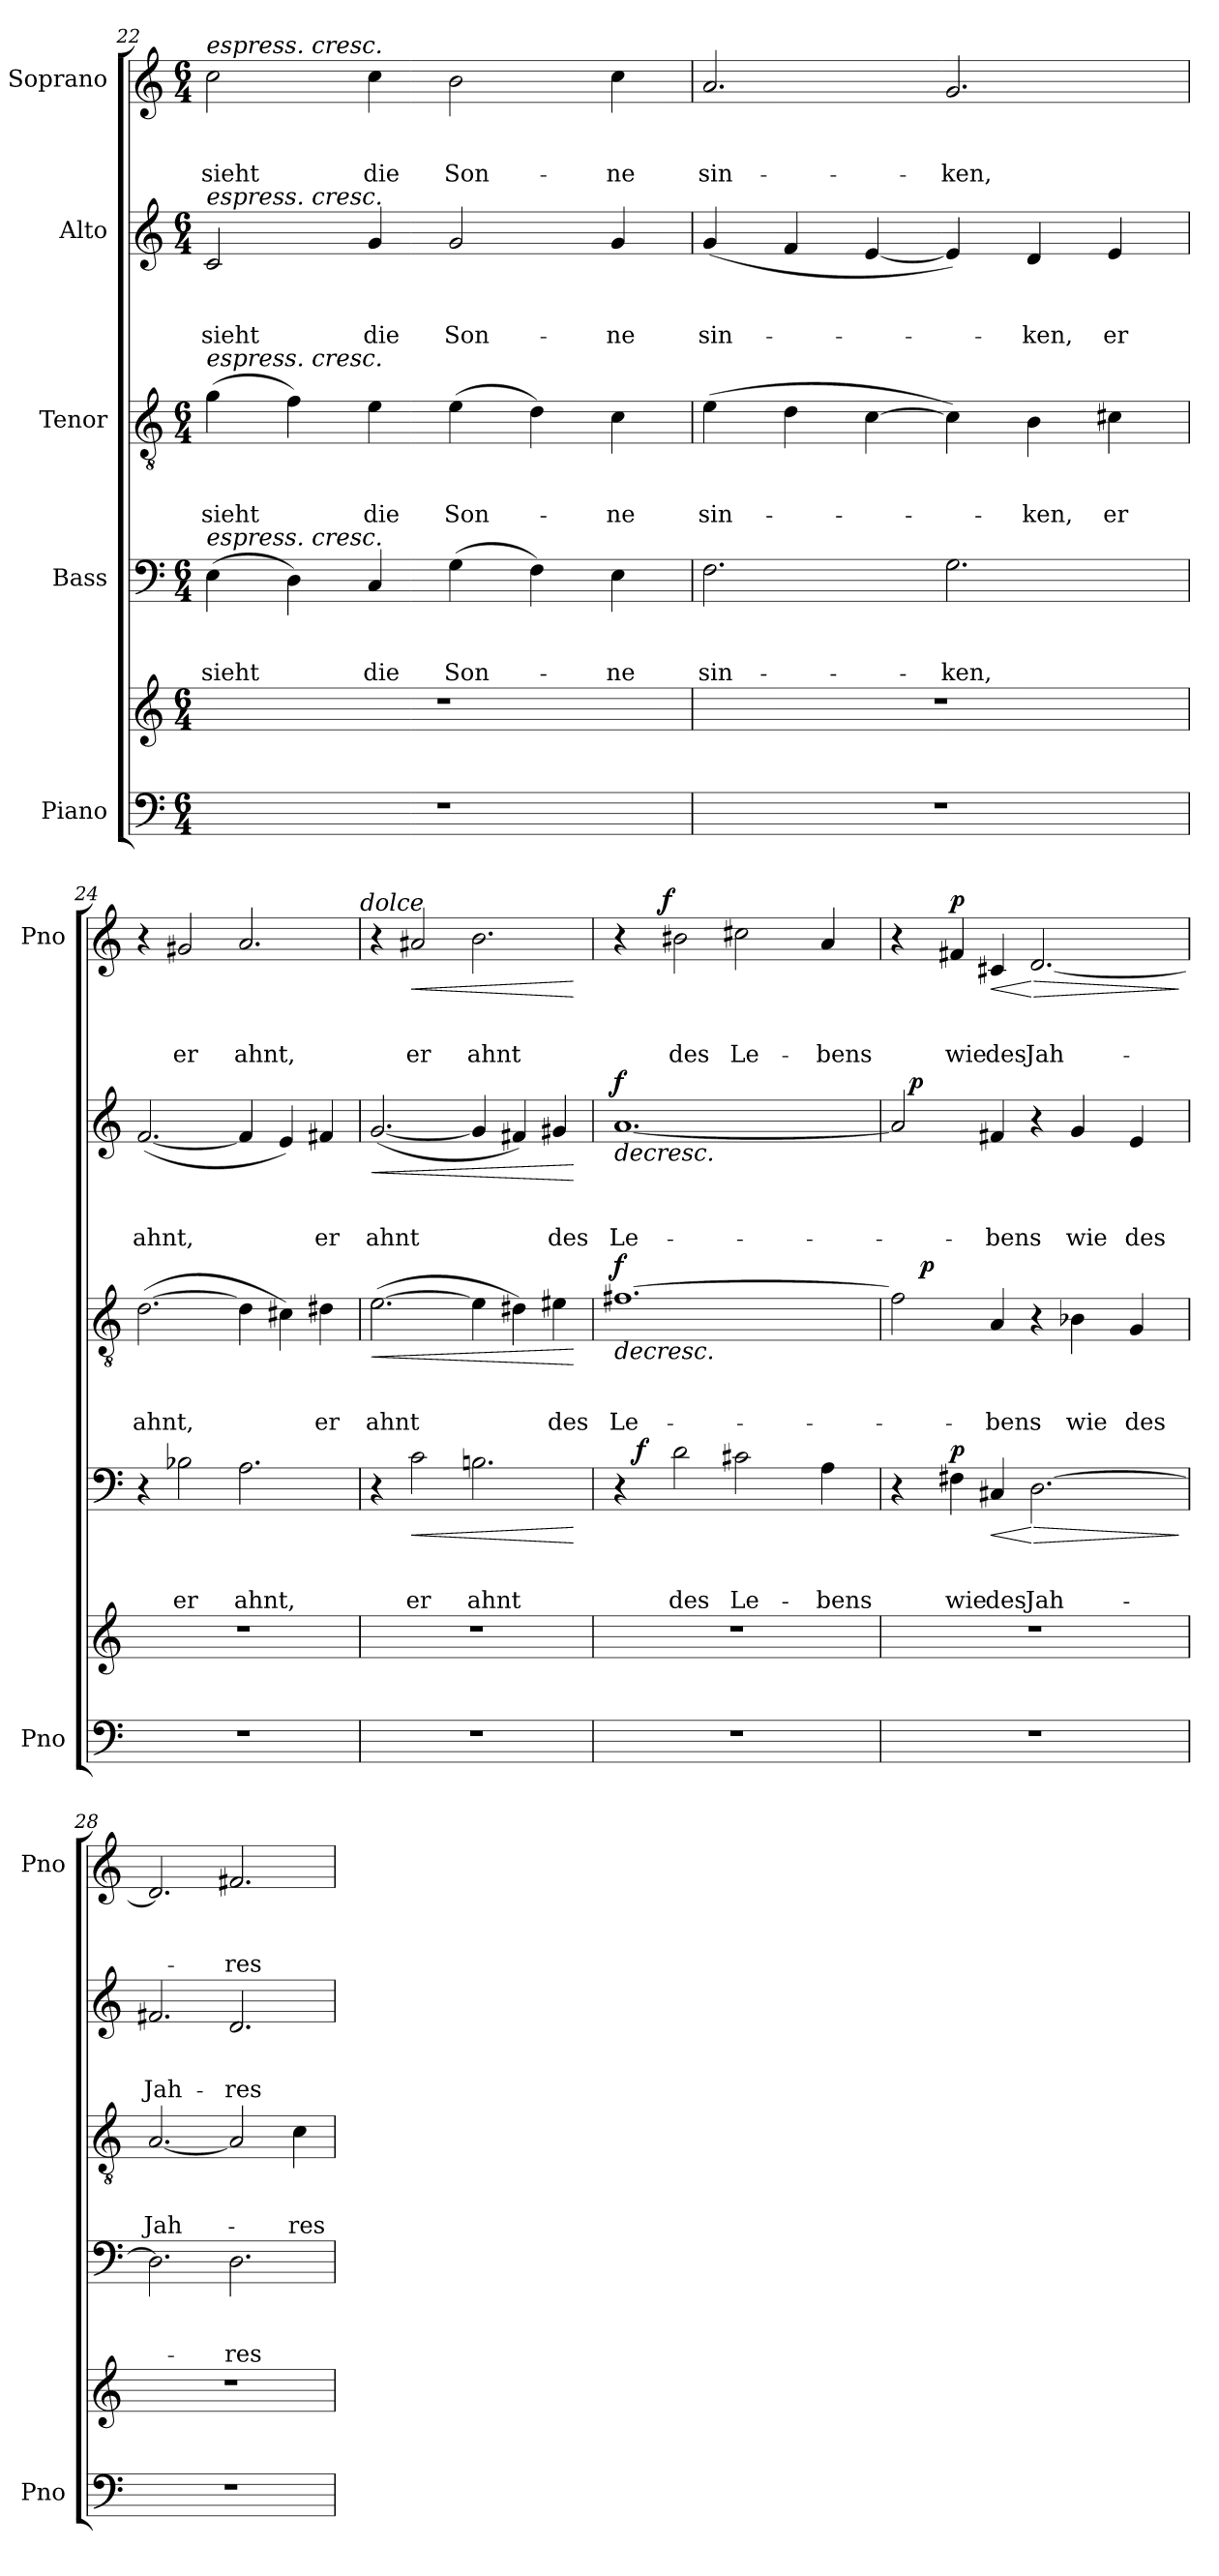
**kern	**kern	**kern	**text	**text	**text	**dynam	**kern	**text	**text	**text	**dynam	**kern	**text	**text	**text	**dynam	**kern	**text	**text	**text	**dynam
*part5	*part5	*part4	*part4	*part4	*part4	*part4	*part3	*part3	*part3	*part3	*part3	*part2	*part2	*part2	*part2	*part2	*part1	*part1	*part1	*part1	*part1
*staff6	*staff5	*staff4	*staff4	*staff4	*staff4	*staff4	*staff3	*staff3	*staff3	*staff3	*staff3	*staff2	*staff2	*staff2	*staff2	*staff2	*staff1	*staff1	*staff1	*staff1	*staff1
*I"Piano	*	*I"Bass	*	*	*	*	*I"Tenor	*	*	*	*	*I"Alto	*	*	*	*	*I"Soprano	*	*	*	*
*I'Pno	*	*	*	*	*	*	*	*	*	*	*	*	*	*	*	*	*I'Pno	*	*	*	*
*clefF4	*clefG2	*clefF4	*	*	*	*	*clefGv2	*	*	*	*	*clefG2	*	*	*	*	*clefG2	*	*	*	*
*k[]	*k[]	*k[]	*	*	*	*	*k[]	*	*	*	*	*k[]	*	*	*	*	*k[]	*	*	*	*
*C:	*C:	*C:	*	*	*	*	*C:	*	*	*	*	*C:	*	*	*	*	*C:	*	*	*	*
*M6/4	*M6/4	*M6/4	*	*	*	*	*M6/4	*	*	*	*	*M6/4	*	*	*	*	*M6/4	*	*	*	*
=22	=22	=22	=22	=22	=22	=22	=22	=22	=22	=22	=22	=22	=22	=22	=22	=22	=22	=22	=22	=22	=22
!	!	!	!	!	!	!	!	!	!	!	!	!	!	!	!	!	!LO:TX:a:i:t=espress. cresc.	!	!	!	!
!	!	!	!	!	!	!	!	!	!	!	!	!LO:TX:a:i:t=espress. cresc.	!	!	!	!	!	!	!	!	!
!	!	!	!	!	!	!	!LO:TX:a:i:t=espress. cresc.	!	!	!	!	!	!	!	!	!	!	!	!	!	!
!	!	!LO:TX:a:i:t=espress. cresc.	!	!	!	!	!	!	!	!	!	!	!	!	!	!	!	!	!	!	!
1.r	1.r	(4E\	.	.	sieht	.	(4g\	.	.	sieht	.	2c/	.	.	sieht	.	2cc\	.	.	sieht	.
.	.	4D\)	.	.	.	.	4f\)	.	.	.	.	.	.	.	.	.	.	.	.	.	.
.	.	4C/	.	.	die	.	4e\	.	.	die	.	4g/	.	.	die	.	4cc\	.	.	die	.
.	.	(4G\	.	.	Son-	.	(4e\	.	.	Son-	.	2g/	.	.	Son-	.	2b\	.	.	Son-	.
.	.	4F\)	.	.	.	.	4d\)	.	.	.	.	.	.	.	.	.	.	.	.	.	.
.	.	4E\	.	.	-ne	.	4c\	.	.	-ne	.	4g/	.	.	-ne	.	4cc\	.	.	-ne	.
=23	=23	=23	=23	=23	=23	=23	=23	=23	=23	=23	=23	=23	=23	=23	=23	=23	=23	=23	=23	=23	=23
1.r	1.r	2.F\	.	.	sin-	.	(4e\	.	.	sin-	.	(4g/	.	.	sin-	.	2.a/	.	.	sin-	.
.	.	.	.	.	.	.	4d\	.	.	.	.	4f/	.	.	.	.	.	.	.	.	.
.	.	.	.	.	.	.	[4c\	.	.	.	.	[4e/	.	.	.	.	.	.	.	.	.
.	.	2.G\	.	.	-ken,	.	4c\])	.	.	.	.	4e/])	.	.	.	.	2.g/	.	.	-ken,	.
.	.	.	.	.	.	.	4B\	.	.	-ken,	.	4d/	.	.	-ken,	.	.	.	.	.	.
.	.	.	.	.	.	.	4c#X\	.	.	er	.	4e/	.	.	er	.	.	.	.	.	.
=24	=24	=24	=24	=24	=24	=24	=24	=24	=24	=24	=24	=24	=24	=24	=24	=24	=24	=24	=24	=24	=24
1.r	1.r	4r	.	.	.	.	([2.d\	.	.	ahnt,	.	([2.f/	.	.	ahnt,	.	4r	.	.	.	.
.	.	2B-X\	.	.	er	.	.	.	.	.	.	.	.	.	.	.	2g#X/	.	.	er	.
.	.	2.A\	.	.	ahnt,	.	4d\]	.	.	.	.	4f/]	.	.	.	.	2.a/	.	.	ahnt,	.
.	.	.	.	.	.	.	4c#X\)	.	.	.	.	4e/)	.	.	.	.	.	.	.	.	.
.	.	.	.	.	.	.	4d#X\	.	.	er	.	4f#X/	.	.	er	.	.	.	.	.	.
!	!	!	!	!	!	!	!	!	!	!	!	!	!	!	!	!	!LO:TX:a:i:t=dolce	!	!	!	!
=25	=25	=25	=25	=25	=25	=25	=25	=25	=25	=25	=25	=25	=25	=25	=25	=25	=25	=25	=25	=25	=25
!	!	!	!	!	!	!	!	!	!	!	!LO:HP:b	!	!	!	!	!LO:HP:b	!	!	!	!	!
1.r	1.r	4r	.	.	.	.	([2.e\	.	.	ahnt	<	([2.g/	.	.	ahnt	<	4r	.	.	.	.
!	!	!	!	!	!	!LO:HP:b	!	!	!	!	!	!	!	!	!	!	!	!	!	!	!LO:HP:b
.	.	2c\	.	.	er	<	.	.	.	.	.	.	.	.	.	.	2a#X/	.	.	er	<
.	.	2.Bn\	.	.	ahnt	.	4e\]	.	.	.	.	4g/]	.	.	.	.	2.b\	.	.	ahnt	.
.	.	.	.	.	.	.	4d#X\)	.	.	.	.	4f#X/)	.	.	.	.	.	.	.	.	.
.	.	.	.	.	.	.	4e#X\	.	.	des	.	4g#X/	.	.	des	.	.	.	.	.	.
.	.	.	.	.	.	[	.	.	.	.	[	.	.	.	.	[	.	.	.	.	[
!!LO:PB:g=z
=26	=26	=26	=26	=26	=26	=26	=26	=26	=26	=26	=26	=26	=26	=26	=26	=26	=26	=26	=26	=26	=26
!	!	!	!	!	!	!	!	!	!	!	!LO:HP:b	!	!	!	!	!LO:HP:b	!	!	!	!	!
!	!	!	!	!	!	!	!	!	!	!	!LO:DY:n=1:a	!	!	!	!	!LO:DY:n=1:a	!	!	!	!	!
*	*	*^	*	*	*	*	*	*	*	*	*	*	*	*	*	*	*^	*	*	*	*
1.r	1.r	4r	16.ryy	.	.	.	.	[1.f#X	.	.	Le-	> f	[1.a	.	.	Le-	> f	4r	8..ryy	.	.	.	.
!	!	!	!	!	!	!	!LO:DY:a	!	!	!	!	!	!	!	!	!	!	!	!	!	!	!	!
.	.	.	1ryy	.	.	.	f	.	.	.	.	.	.	.	.	.	.	.	.	.	.	.	.
!	!	!	!	!	!	!	!	!	!	!	!	!	!	!	!	!	!	!	!	!	!	!	!LO:DY:a
.	.	.	.	.	.	.	.	.	.	.	.	.	.	.	.	.	.	.	1ryy	.	.	.	f
.	.	2d\	.	.	.	des	.	.	.	.	.	.	.	.	.	.	.	2b#X\	.	.	.	des	.
.	.	2c#X\	.	.	.	Le-	.	.	.	.	.	.	.	.	.	.	.	2cc#X\	.	.	.	Le-	.
.	.	.	4ryy	.	.	.	.	.	.	.	.	.	.	.	.	.	.	.	.	.	.	.	.
.	.	.	.	.	.	.	.	.	.	.	.	.	.	.	.	.	.	.	4ryy	.	.	.	.
.	.	4A\	.	.	.	-bens	.	.	.	.	.	.	.	.	.	.	.	4a/	.	.	.	-bens	.
.	.	.	8ryy	.	.	.	.	.	.	.	.	.	.	.	.	.	.	.	.	.	.	.	.
.	.	.	32ryy	.	.	.	.	.	.	.	.	.	.	.	.	.	.	.	32ryy	.	.	.	.
*	*	*v	*v	*	*	*	*	*	*	*	*	*	*	*	*	*	*	*v	*v	*	*	*	*
=27	=27	=27	=27	=27	=27	=27	=27	=27	=27	=27	=27	=27	=27	=27	=27	=27	=27	=27	=27	=27	=27
*	*	*	*	*	*	*	*^	*	*	*	*	*^	*	*	*	*	*	*	*	*	*
1.r	1.r	4r	.	.	.	.	2f#\]	16.ryy	.	.	.	.	2a/]	16ryy	.	.	.	.	4r	.	.	.	.
!	!	!	!	!	!	!	!	!	!	!	!	!	!	!	!	!	!	!LO:DY:a	!	!	!	!	!
.	.	.	.	.	.	.	.	.	.	.	.	.	.	1ryy	.	.	.	p	.	.	.	.	.
!	!	!	!	!	!	!	!	!	!	!	!	!LO:DY:a	!	!	!	!	!	!	!	!	!	!	!
.	.	.	.	.	.	.	.	1ryy	.	.	.	p	.	.	.	.	.	.	.	.	.	.	.
!	!	!	!	!	!	!LO:DY:a	!	!	!	!	!	!	!	!	!	!	!	!	!	!	!	!	!LO:DY:a
.	.	4F#X\	.	.	wie	p	.	.	.	.	.	.	.	.	.	.	.	.	4f#X/	.	.	wie	p
!	!	!	!	!	!	!LO:HP:b	!	!	!	!	!	!	!	!	!	!	!	!	!	!	!	!	!LO:HP:b
.	.	4C#X/	.	.	des	<	4A/	.	.	.	-bens	]	4f#X/	.	.	.	-bens	]	4c#X/	.	.	des	<
!	!	!	!	!	!	!LO:HP:n=1:b	!	!	!	!	!	!	!	!	!	!	!	!	!	!	!	!	!LO:HP:n=1:b
.	.	[2.D\	.	.	Jah-	[ >	4r	.	.	.	.	.	4r	.	.	.	.	.	[2.d/	.	.	Jah-	[ >
.	.	.	.	.	.	.	4B-X\	.	.	.	wie	.	4g/	.	.	.	wie	.	.	.	.	.	.
.	.	.	.	.	.	.	.	.	.	.	.	.	.	4..ryy	.	.	.	.	.	.	.	.	.
.	.	.	.	.	.	.	.	4ryy	.	.	.	.	.	.	.	.	.	.	.	.	.	.	.
.	.	.	.	.	.	.	4G/	.	.	.	des	.	4e/	.	.	.	des	.	.	.	.	.	.
.	.	.	.	.	.	.	.	8ryy	.	.	.	.	.	.	.	.	.	.	.	.	.	.	.
.	.	.	.	.	.	.	.	32ryy	.	.	.	.	.	.	.	.	.	.	.	.	.	.	.
.	.	.	.	.	.	]	.	.	.	.	.	.	.	.	.	.	.	.	.	.	.	.	]
*	*	*	*	*	*	*	*v	*v	*	*	*	*	*	*	*	*	*	*	*	*	*	*	*
*	*	*	*	*	*	*	*	*	*	*	*	*v	*v	*	*	*	*	*	*	*	*	*
=28	=28	=28	=28	=28	=28	=28	=28	=28	=28	=28	=28	=28	=28	=28	=28	=28	=28	=28	=28	=28	=28
1.r	1.r	2.D\]	.	.	.	.	[2.A/	.	.	Jah-	.	2.f#X/	.	.	Jah-	.	2.d/]	.	.	.	.
.	.	2.D\	.	.	-res	.	2A/]	.	.	.	.	2.d/	.	.	-res	.	2.f#X/	.	.	-res	.
.	.	.	.	.	.	.	4c\	.	.	-res	.	.	.	.	.	.	.	.	.	.	.
=	=	=	=	=	=	=	=	=	=	=	=	=	=	=	=	=	=	=	=	=	=
*-	*-	*-	*-	*-	*-	*-	*-	*-	*-	*-	*-	*-	*-	*-	*-	*-	*-	*-	*-	*-	*-
